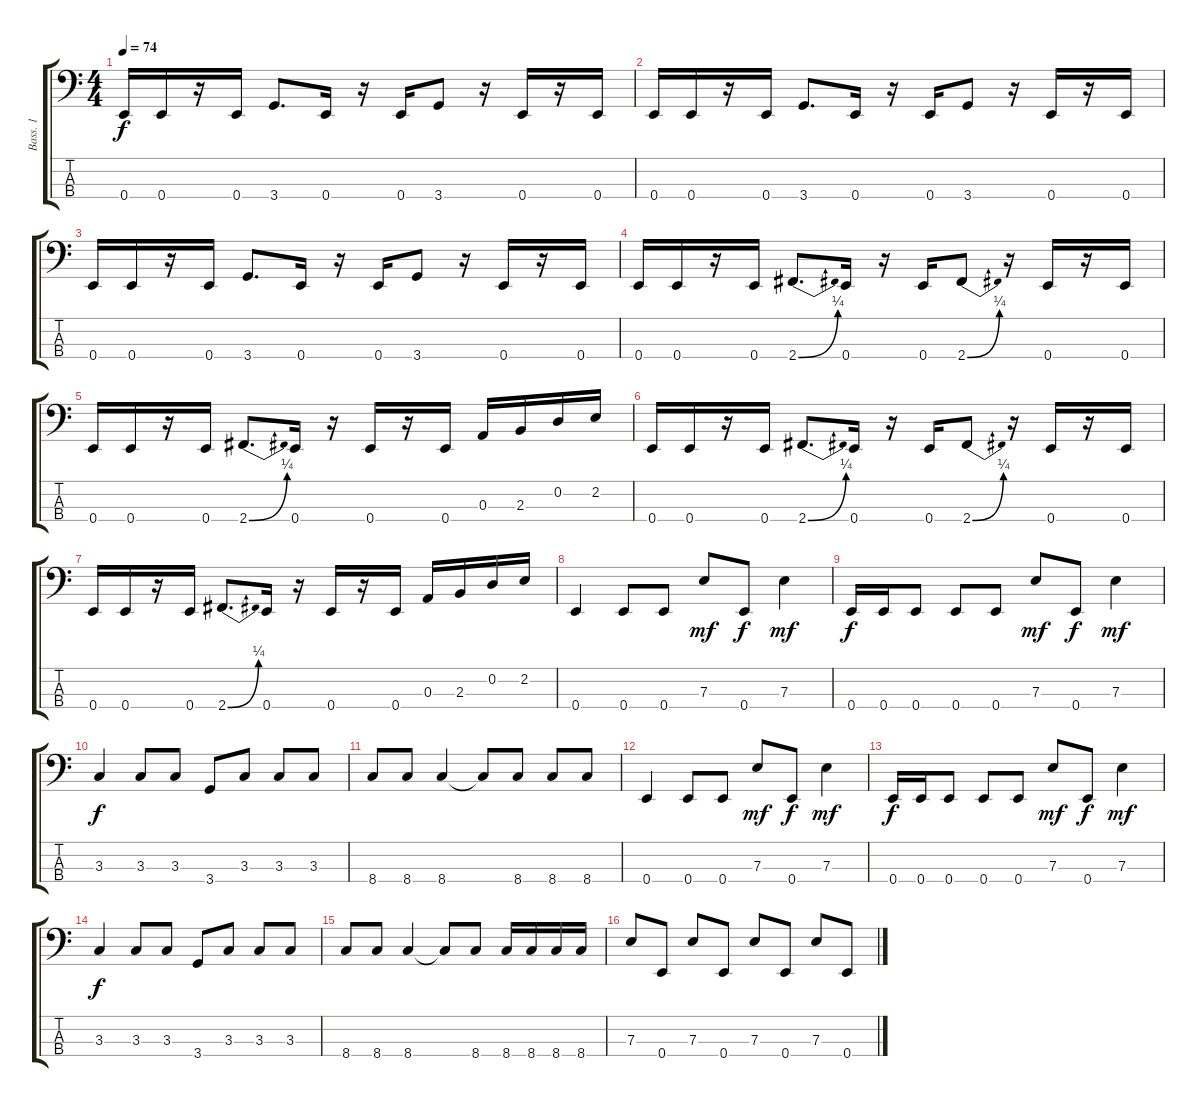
\track ("Bass. 1" "Bass. 1") {instrument electricbassfinger}
\staff {score tabs}
\tuning (G2 D2 A1 E1) {hide}
\ts (4 4)
\tempo 74
\clef f4
\ks c
0.4.16{dy f} 0.4.16 r.16 0.4.16 3.4.8{d} 0.4.16 r.16 0.4.16 3.4.8 r.16 0.4.16 r.16 0.4.16 |
0.4.16 0.4.16 r.16 0.4.16 3.4.8{d} 0.4.16 r.16 0.4.16 3.4.8 r.16 0.4.16 r.16 0.4.16 |
0.4.16 0.4.16 r.16 0.4.16 3.4.8{d} 0.4.16 r.16 0.4.16 3.4.8 r.16 0.4.16 r.16 0.4.16 |
0.4.16 0.4.16 r.16 0.4.16 2.4{be (bend 0 0 60 1)}.8{d} 0.4.16 r.16 0.4.16 2.4{be (bend 0 0 60 1)}.8 r.16 0.4.16 r.16 0.4.16 |
0.4.16 0.4.16 r.16 0.4.16 2.4{be (bend 0 0 60 1)}.8{d} 0.4.16 r.16 0.4.16 r.16 0.4.16 0.3.16 2.3.16 0.2.16 2.2.16 |
0.4.16 0.4.16 r.16 0.4.16 2.4{be (bend 0 0 60 1)}.8{d} 0.4.16 r.16 0.4.16 2.4{be (bend 0 0 60 1)}.8 r.16 0.4.16 r.16 0.4.16 |
0.4.16 0.4.16 r.16 0.4.16 2.4{be (bend 0 0 60 1)}.8{d} 0.4.16 r.16 0.4.16 r.16 0.4.16 0.3.16 2.3.16 0.2.16 2.2.16 |
0.4.4 0.4.8 0.4.8 7.3.8{dy mf} 0.4.8{dy f} 7.3.4{dy mf} |
0.4.16{dy f} 0.4.16 0.4.8 0.4.8 0.4.8 7.3.8{dy mf} 0.4.8{dy f} 7.3.4{dy mf} |
3.3.4{dy f} 3.3.8 3.3.8 3.4.8 3.3.8 3.3.8 3.3.8 |
8.4.8 8.4.8 8.4.4 8.4{t}.8 8.4.8 8.4.8 8.4.8 |
0.4.4 0.4.8 0.4.8 7.3.8{dy mf} 0.4.8{dy f} 7.3.4{dy mf} |
0.4.16{dy f} 0.4.16 0.4.8 0.4.8 0.4.8 7.3.8{dy mf} 0.4.8{dy f} 7.3.4{dy mf} |
3.3.4{dy f} 3.3.8 3.3.8 3.4.8 3.3.8 3.3.8 3.3.8 |
8.4.8 8.4.8 8.4.4 8.4{t}.8 8.4.8 8.4.16 8.4.16 8.4.16 8.4.16 |
7.3.8 0.4.8 7.3.8 0.4.8 7.3.8 0.4.8 7.3.8 0.4.8
